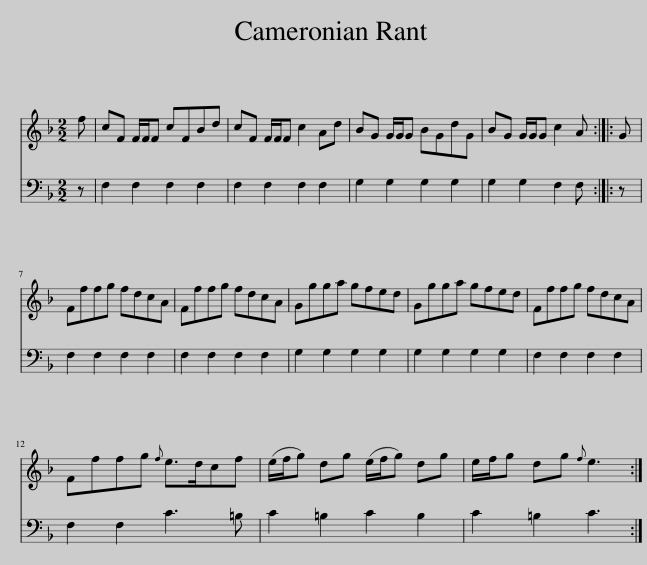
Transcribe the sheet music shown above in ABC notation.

X:1
%%score 1 2
L:1/8
M:2/2
I:linebreak $
K:F
V:1 treble
V:2 bass
V:1
 f | cF F/F/F cFBd | cF F/F/F c2 Ad | BG G/G/G BGdG | BG G/G/G c2 A :: %5
 G |$ Fffg fdcA | Fffg fdcA | Ggga gfed | Ggga gfed | %10
 Fffg fdcA |$ Fffg{f} e>dcf | (e/f/g) dg (e/f/g) dg | e/f/g dg{f} e3 :| %14
V:2
 z | F,2 F,2 F,2 F,2 | F,2 F,2 F,2 F,2 | G,2 G,2 G,2 G,2 | G,2 G,2 F,2 F, :: %5
 z |$ F,2 F,2 F,2 F,2 | F,2 F,2 F,2 F,2 | G,2 G,2 G,2 G,2 | G,2 G,2 G,2 G,2 | %10
 F,2 F,2 F,2 F,2 |$ F,2 F,2 C3 =B, | C2 =B,2 C2 B,2 | C2 =B,2 C3 :| %14
